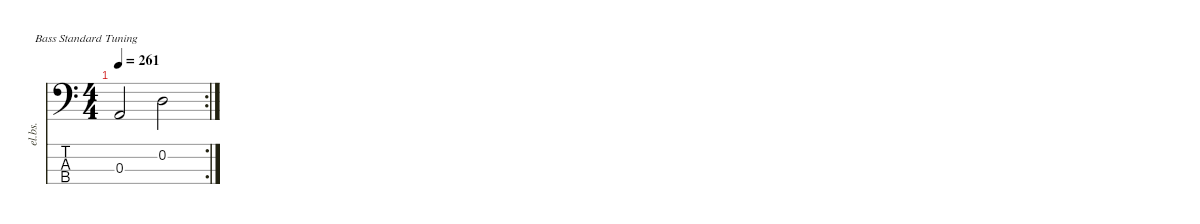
\defaultSystemsLayout 4
\hideDynamics
\bracketExtendMode nobrackets
\track ("Bass" "el.bs.") {mute instrument electricbassfinger}
\staff {score tabs}
\tuning (G2 D2 A1 E1)
\rc 2
\ts (4 4)
\tempo 261
\clef f4
\ks c
0.3.2{dy f} 0.2.2
